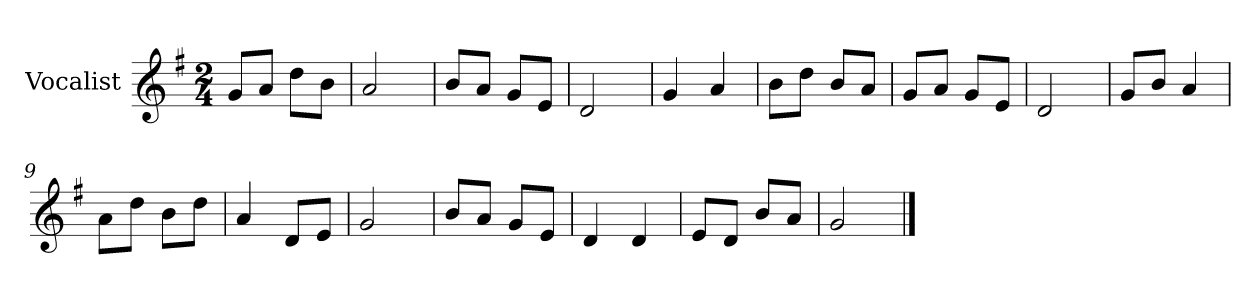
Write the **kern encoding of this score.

**kern
*part1
*staff1
*I"Vocalist
*k[f#]
*G:
*M2/4
=
8gL
8aJ
8ddL
8bJ
=1
2a
=2
8bL
8aJ
8gL
8eJ
=3
2d
=4
4g
4a
=5
8bL
8ddJ
8bL
8aJ
=6
8gL
8aJ
8gL
8eJ
=7
2d
=8
8gL
8bJ
4a
=9
8aL
8ddJ
8bL
8ddJ
=10
4a
8dL
8eJ
=11
2g
=12
8bL
8aJ
8gL
8eJ
=13
4d
4d
=14
8eL
8dJ
8bL
8aJ
=15
2g
==
*-
